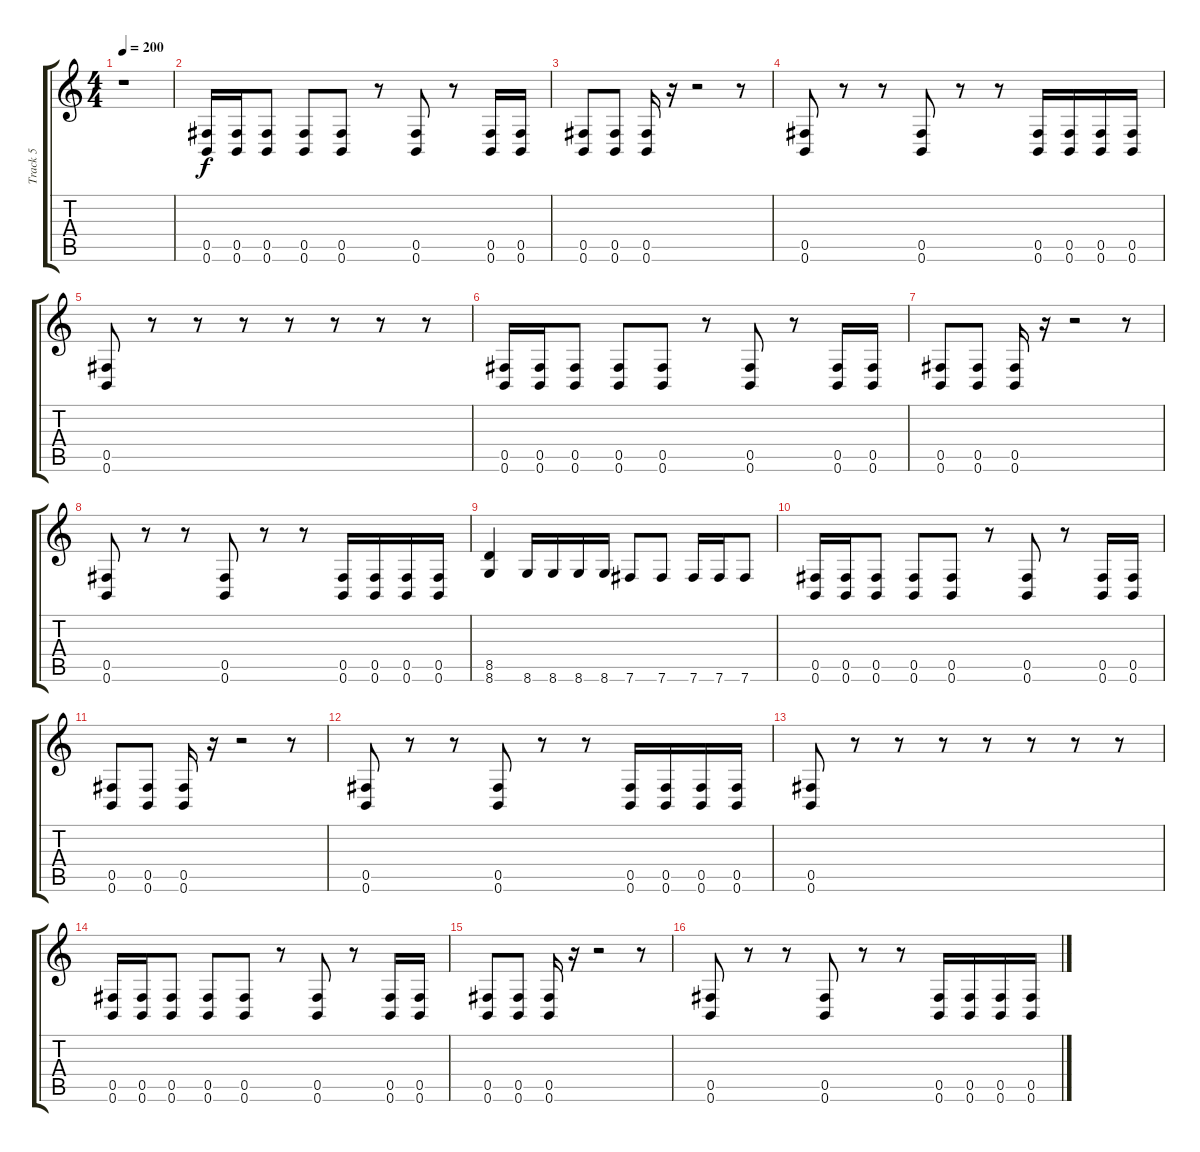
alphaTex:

\track ("Track 5" "Track 5") {instrument distortionguitar}
\staff {score tabs}
\tuning (Db4 Ab3 E3 B2 Gb2 B1) {hide}
\ts (4 4)
\tempo 200
\clef g2
\ks c
r.1{dy f} |
(0.5 0.6).16 (0.5 0.6).16 (0.5 0.6).8 (0.5 0.6).8 (0.5 0.6).8 r.8 (0.5 0.6).8 r.8 (0.5 0.6).16 (0.5 0.6).16 |
(0.5 0.6).8 (0.5 0.6).8 (0.5 0.6).16 r.16 r.2 r.8 |
(0.5 0.6).8 r.8 r.8 (0.5 0.6).8 r.8 r.8 (0.5 0.6).16 (0.5 0.6).16 (0.5 0.6).16 (0.5 0.6).16 |
(0.5 0.6).8 r.8 r.8 r.8 r.8 r.8 r.8 r.8 |
(0.5 0.6).16 (0.5 0.6).16 (0.5 0.6).8 (0.5 0.6).8 (0.5 0.6).8 r.8 (0.5 0.6).8 r.8 (0.5 0.6).16 (0.5 0.6).16 |
(0.5 0.6).8 (0.5 0.6).8 (0.5 0.6).16 r.16 r.2 r.8 |
(0.5 0.6).8 r.8 r.8 (0.5 0.6).8 r.8 r.8 (0.5 0.6).16 (0.5 0.6).16 (0.5 0.6).16 (0.5 0.6).16 |
(8.5 8.6).4 8.6.16 8.6.16 8.6.16 8.6.16 7.6.8 7.6.8 7.6.16 7.6.16 7.6.8 |
(0.5 0.6).16 (0.5 0.6).16 (0.5 0.6).8 (0.5 0.6).8 (0.5 0.6).8 r.8 (0.5 0.6).8 r.8 (0.5 0.6).16 (0.5 0.6).16 |
(0.5 0.6).8 (0.5 0.6).8 (0.5 0.6).16 r.16 r.2 r.8 |
(0.5 0.6).8 r.8 r.8 (0.5 0.6).8 r.8 r.8 (0.5 0.6).16 (0.5 0.6).16 (0.5 0.6).16 (0.5 0.6).16 |
(0.5 0.6).8 r.8 r.8 r.8 r.8 r.8 r.8 r.8 |
(0.5 0.6).16 (0.5 0.6).16 (0.5 0.6).8 (0.5 0.6).8 (0.5 0.6).8 r.8 (0.5 0.6).8 r.8 (0.5 0.6).16 (0.5 0.6).16 |
(0.5 0.6).8 (0.5 0.6).8 (0.5 0.6).16 r.16 r.2 r.8 |
(0.5 0.6).8 r.8 r.8 (0.5 0.6).8 r.8 r.8 (0.5 0.6).16 (0.5 0.6).16 (0.5 0.6).16 (0.5 0.6).16
